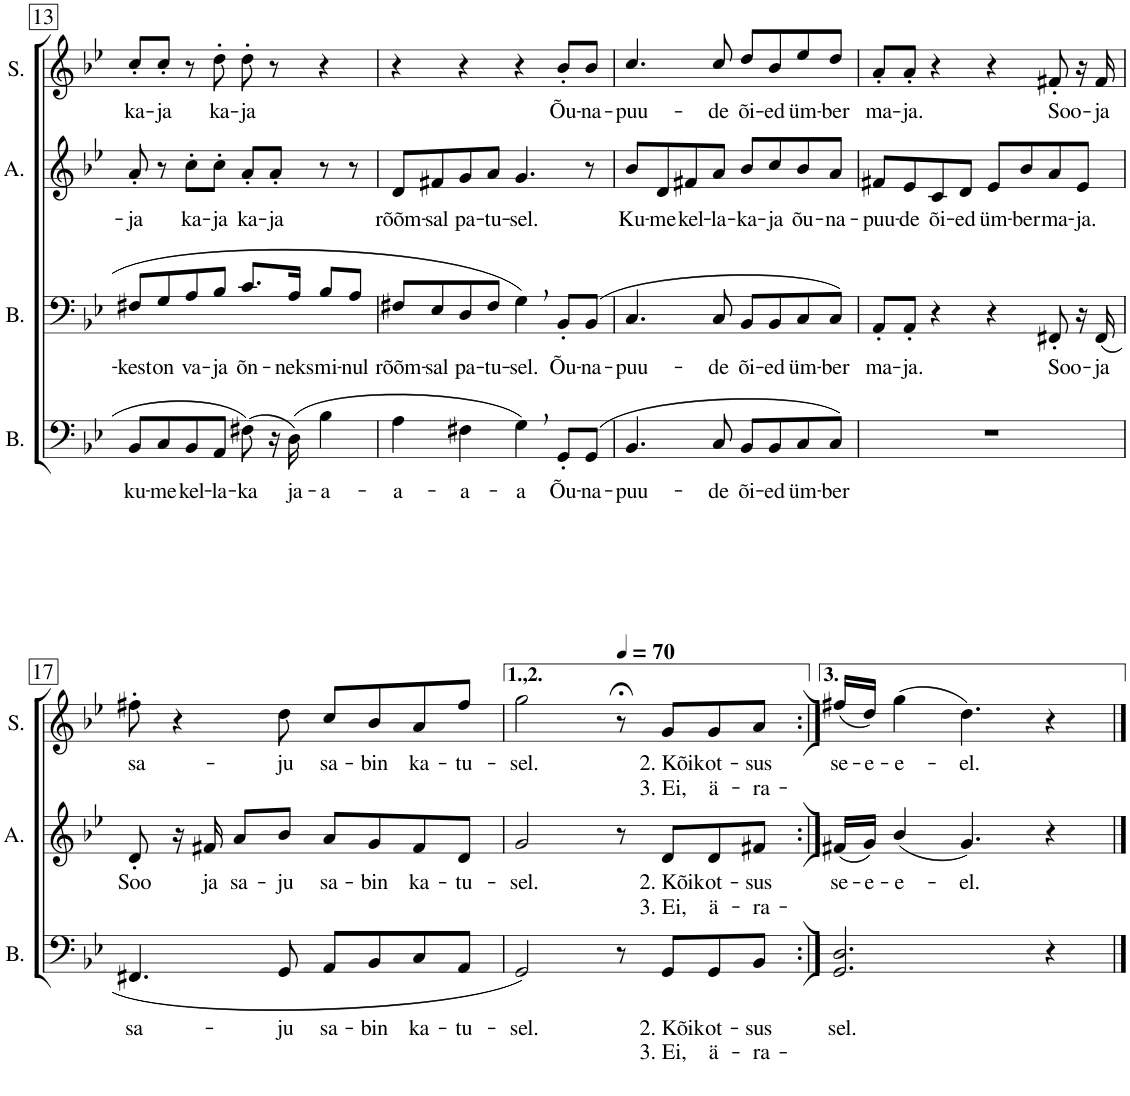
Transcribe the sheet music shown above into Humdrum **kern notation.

**kern	**text	**kern	**text	**text	**kern	**text	**text	**kern	**text	**text
*part4	*part4	*part3	*part3	*part3	*part2	*part2	*part2	*part1	*part1	*part1
*staff4	*staff4	*staff3	*staff3	*staff3	*staff2	*staff2	*staff2	*staff1	*staff1	*staff1
*I"Bass	*	*I"Baritone	*	*	*I"Alto	*	*	*I"Soprano	*	*
*I'B.	*	*I'B.	*	*	*I'A.	*	*	*I'S.	*	*
!!LO:PB:g=z
*clefF4	*	*clefF4	*	*	*clefG2	*	*	*clefG2	*	*
*	*	*	*	*	*Trd1c2	*	*	*	*	*
*k[b-e-]	*	*k[b-e-]	*	*	*k[b-e-]	*	*	*k[b-e-]	*	*
*M4/4	*	*M4/4	*	*	*M4/4	*	*	*M4/4	*	*
=13	=13	=13	=13	=13	=13	=13	=13	=13	=13	=13
!	!LO:LY:b	!	!LO:LY:b	!	!	!LO:LY:b	!	!	!LO:LY:b	!
8BB-/L	ku-	8F#X/L	-kest	.	8a'/	-ja	.	8cc'/L	ka-	.
!	!LO:LY:b	!	!LO:LY:b	!	!	!	!	!	!LO:LY:b	!
8C/	-me	8G/	on	.	8r	.	.	8cc'/J	-ja	.
!	!LO:LY:b	!	!LO:LY:b	!	!	!LO:LY:b	!	!	!	!
8BB-/	kel-	8A/	va-	.	8cc'\L	ka-	.	8r	.	.
!	!LO:LY:b	!	!LO:LY:b	!	!	!LO:LY:b	!	!	!LO:LY:b	!
8AA/J	-la-	8B-/J	-ja	.	8cc'\J	-ja	.	8dd'\	ka-	.
!	!LO:LY:b	!	!LO:LY:b	!	!	!LO:LY:b	!	!	!LO:LY:b	!
(8F#X\	-ka	8.c/L	õn-	.	8a'/L	ka-	.	8dd'\	-ja	.
!	!	!	!	!	!	!LO:LY:b	!	!	!	!
16r	.	.	.	.	8a'/J	-ja	.	8r	.	.
!	!LO:LY:b	!	!LO:LY:b	!	!	!	!	!	!	!
(16D\)	ja-	16A/Jk	-neks	.	.	.	.	.	.	.
!	!LO:LY:b	!	!LO:LY:b	!	!	!	!	!	!	!
4B-\	-a-	8B-/L	mi-	.	8r	.	.	4r	.	.
!	!	!	!LO:LY:b	!	!	!	!	!	!	!
.	.	8A/J	-nul	.	8r	.	.	.	.	.
=14	=14	=14	=14	=14	=14	=14	=14	=14	=14	=14
!	!LO:LY:b	!	!LO:LY:b	!	!	!LO:LY:b	!	!	!	!
4A\	-a-	8F#X/L	rõõm-	.	8d/L	rõõm-	.	4r	.	.
!	!	!	!LO:LY:b	!	!	!LO:LY:b	!	!	!	!
.	.	8E-/	-sal	.	8f#X/	-sal	.	.	.	.
!	!LO:LY:b	!	!LO:LY:b	!	!	!LO:LY:b	!	!	!	!
4F#X\	-a-	8D/	pa-	.	8g/	pa-	.	4r	.	.
!	!	!	!LO:LY:b	!	!	!LO:LY:b	!	!	!	!
.	.	8F#/J	tu-	.	8a/J	-tu-	.	.	.	.
!	!LO:LY:b	!	!LO:LY:b	!	!	!LO:LY:b	!	!	!	!
4G,\)	-a	4G,\	-sel.	.	4.g/	sel.	.	4r	.	.
!	!LO:LY:b	!	!LO:LY:b	!	!	!	!	!	!LO:LY:b	!
8GG'/L	Õu-	8BB-'/L	Õu-	.	.	.	.	8b-'/L	Õu-	.
!	!LO:LY:b	!	!LO:LY:b	!	!	!	!	!	!LO:LY:b	!
(>8GG/J	-na-	(>8BB-/J	-na-	.	8r	.	.	8b-/J	-na-	.
=15	=15	=15	=15	=15	=15	=15	=15	=15	=15	=15
!	!LO:LY:b	!	!LO:LY:b	!	!	!LO:LY:b	!	!	!LO:LY:b	!
4.BB-/	-puu-	4.C/	-puu-	.	8b-/L	Ku-	.	4.cc/	-puu-	.
!	!	!	!	!	!	!LO:LY:b	!	!	!	!
.	.	.	.	.	8d/	-me	.	.	.	.
!	!	!	!	!	!	!LO:LY:b	!	!	!	!
.	.	.	.	.	8f#X/	kel-	.	.	.	.
!	!LO:LY:b	!	!LO:LY:b	!	!	!LO:LY:b	!	!	!LO:LY:b	!
8C/	-de	8C/	-de	.	8a/J	-la-	.	8cc/	-de	.
!	!LO:LY:b	!	!LO:LY:b	!	!	!LO:LY:b	!	!	!LO:LY:b	!
8BB-/L	õi-	8BB-/L	õi-	.	8b-/L	-ka-	.	8dd/L	õi-	.
!	!LO:LY:b	!	!LO:LY:b	!	!	!LO:LY:b	!	!	!LO:LY:b	!
8BB-/	-ed	8BB-/	-ed	.	8cc/	-ja	.	8b-/	-ed	.
!	!LO:LY:b	!	!LO:LY:b	!	!	!LO:LY:b	!	!	!LO:LY:b	!
8C/	üm-	8C/	üm-	.	8b-/	õu-	.	8ee-/	üm-	.
!	!LO:LY:b	!	!LO:LY:b	!	!	!LO:LY:b	!	!	!LO:LY:b	!
8C/J)	-ber	8C/J)	-ber	.	8a/J	-na-	.	8dd/J	-ber	.
=16	=16	=16	=16	=16	=16	=16	=16	=16	=16	=16
!	!	!	!LO:LY:b	!	!	!LO:LY:b	!	!	!LO:LY:b	!
1r	.	8AA'/L	ma-	.	8f#X/L	-puu-	.	8a'/L	ma-	.
!	!	!	!LO:LY:b	!	!	!LO:LY:b	!	!	!LO:LY:b	!
.	.	8AA'/J	-ja.	.	8e-/	-de	.	8a'/J	-ja.	.
!	!	!	!	!	!	!LO:LY:b	!	!	!	!
.	.	4r	.	.	8c/	õi-	.	4r	.	.
!	!	!	!	!	!	!LO:LY:b	!	!	!	!
.	.	.	.	.	8d/J	-ed	.	.	.	.
!	!	!	!	!	!	!LO:LY:b	!	!	!	!
.	.	4r	.	.	8e-/L	üm-	.	4r	.	.
!	!	!	!	!	!	!LO:LY:b	!	!	!	!
.	.	.	.	.	8b-/	-ber	.	.	.	.
!	!	!	!LO:LY:b	!	!	!LO:LY:b	!	!	!LO:LY:b	!
.	.	8FF#X'/	Soo-	.	8a/	ma-	.	8f#X'/	Soo-	.
!	!	!	!	!	!	!LO:LY:b	!	!	!	!
.	.	16r	.	.	8e-/J	-ja.	.	16r	.	.
!	!	!	!LO:LY:b	!	!	!	!	!	!LO:LY:b	!
.	.	(16FF#/	-ja	.	.	.	.	16f#/	-ja	.
!!LO:LB:g=z
=17	=17	=17	=17	=17	=17	=17	=17	=17	=17	=17
!	!	!	!LO:LY:b	!	!	!LO:LY:b	!	!	!LO:LY:b	!
1r	.	4.FF#X/	sa-	.	8d'/	Soo	.	8ff#X'\	sa-	.
.	.	.	.	.	16r	.	.	4r	.	.
!	!	!	!	!	!	!LO:LY:b	!	!	!	!
.	.	.	.	.	16f#X/	ja	.	.	.	.
!	!	!	!	!	!	!LO:LY:b	!	!	!	!
.	.	.	.	.	8a/L	sa-	.	.	.	.
!	!	!	!LO:LY:b	!	!	!LO:LY:b	!	!	!LO:LY:b	!
.	.	8GG/	-ju	.	8b-/J	-ju	.	8dd\	-ju	.
!	!	!	!LO:LY:b	!	!	!LO:LY:b	!	!	!LO:LY:b	!
.	.	8AA/L	sa-	.	8a/L	sa-	.	8cc/L	-sa-	.
!	!	!	!LO:LY:b	!	!	!LO:LY:b	!	!	!LO:LY:b	!
.	.	8BB-/	-bin	.	8g/	-bin	.	8b-/	-bin	.
!	!	!	!LO:LY:b	!	!	!LO:LY:b	!	!	!LO:LY:b	!
.	.	8C/	ka-	.	8f#/	ka-	.	8a/	ka-	.
!	!	!	!LO:LY:b	!	!	!LO:LY:b	!	!	!LO:LY:b	!
.	.	8AA/J	-tu-	.	8d/J	-tu-	.	8ff#/J	-tu-	.
=18	=18	=18	=18	=18	=18	=18	=18	=18	=18	=18
!	!	!	!LO:LY:b	!	!	!LO:LY:b	!	!	!LO:LY:b	!
1r	.	2GG/)	-sel.	.	2g/	-sel.	.	2gg\	-sel.	.
*	*	*	*	*	*	*	*	*MM70	*	*
.	.	8r	.	.	8r	.	.	8r;<	.	.
!	!	!	!LO:LY:b	!LO:LY:b	!	!LO:LY:b	!LO:LY:b	!	!LO:LY:b	!LO:LY:b
.	.	8GG/L	2. Kõik	3. Ei,	8d/L	2. Kõik	3. Ei,	8g/L	2. Kõik	3. Ei,
!	!	!	!LO:LY:b	!LO:LY:b	!	!LO:LY:b	!LO:LY:b	!	!LO:LY:b	!LO:LY:b
.	.	8GG/	ot-	ä-	8d/	ot-	ä-	8g/	ot-	ä-
!	!	!	!LO:LY:b	!LO:LY:b	!	!LO:LY:b	!LO:LY:b	!	!LO:LY:b	!LO:LY:b
.	.	8BB-/J	-sus	-ra-	8f#X/J	-sus	-ra-	8a/J	-sus	-ra-
=19:|!	=19:|!	=19:|!	=19:|!	=19:|!	=19:|!	=19:|!	=19:|!	=19:|!	=19:|!	=19:|!
!	!	!	!LO:LY:b	!	!	!LO:LY:b	!	!	!LO:LY:b	!
1r	.	2.GG/ 2.D/	sel.	.	(16f#X/LL	se-	.	(16ff#X/LL	se-	.
!	!	!	!	!	!	!LO:LY:b	!	!	!LO:LY:b	!
.	.	.	.	.	16g/JJ)	-e-	.	16dd/JJ)	-e-	.
!	!	!	!	!	!	!LO:LY:b	!	!	!LO:LY:b	!
.	.	.	.	.	(4b-/	-e-	.	(4gg\	-e-	.
!	!	!	!	!	!	!LO:LY:b	!	!	!LO:LY:b	!
.	.	.	.	.	4.g/)	-el.	.	4.dd\)	-el.	.
.	.	4r	.	.	4r	.	.	4r	.	.
==	==	==	==	==	==	==	==	==	==	==
*-	*-	*-	*-	*-	*-	*-	*-	*-	*-	*-
